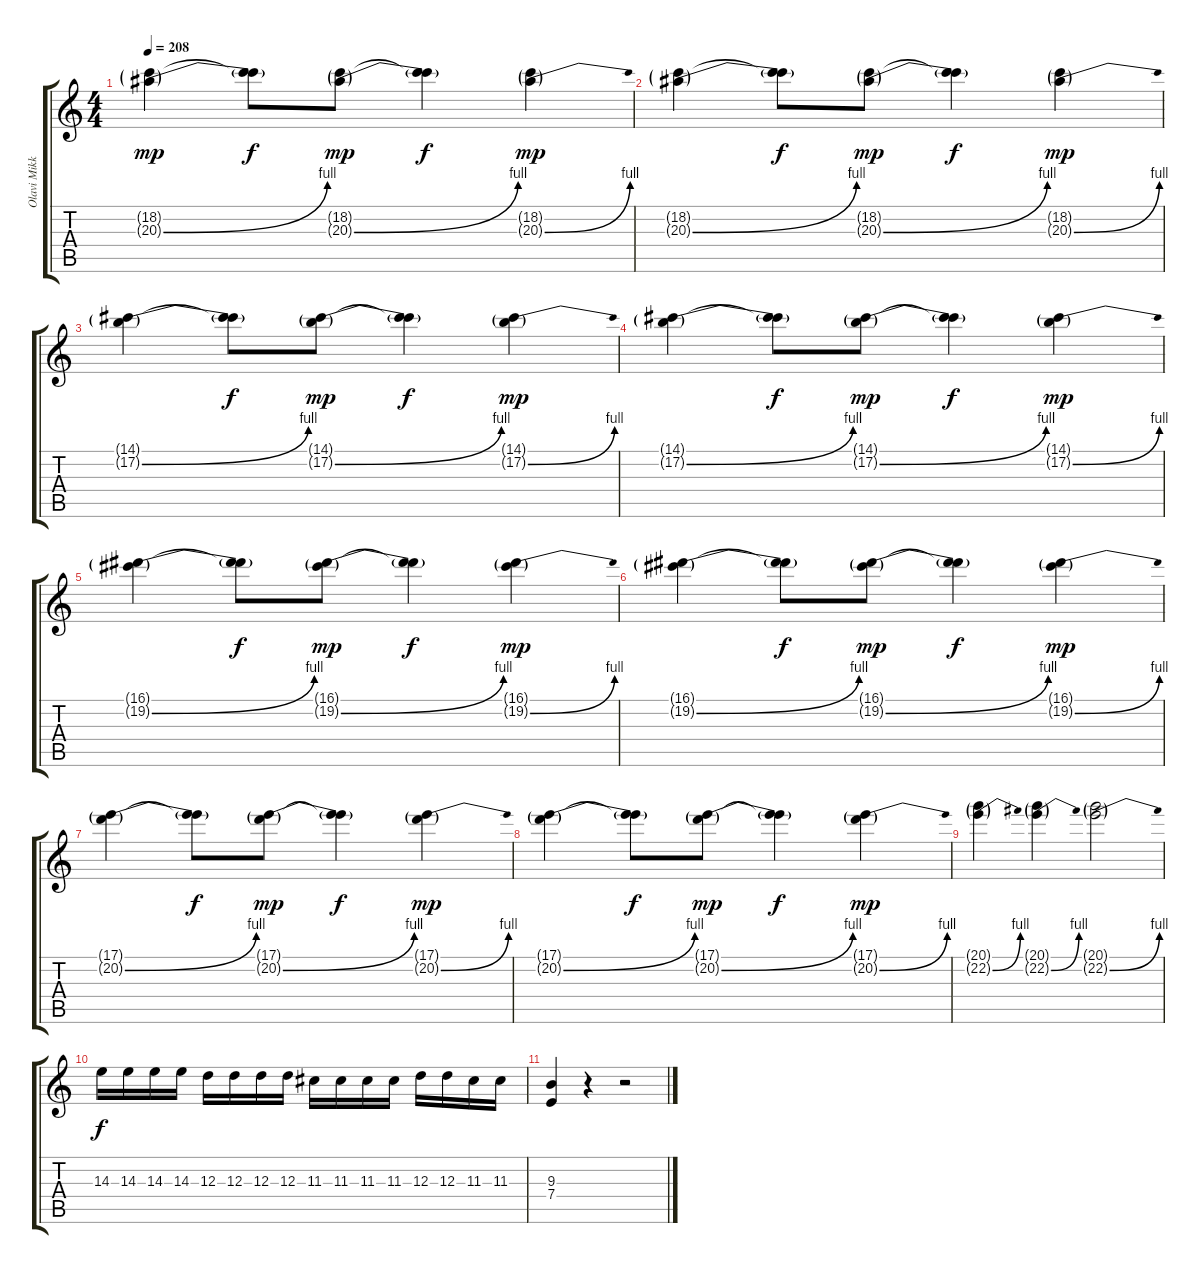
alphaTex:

\track ("Olavi Mikkonen" "Olavi Mikk") {instrument distortionguitar}
\staff {score tabs}
\tuning (B3 Gb3 D3 A2 E2 B1) {hide}
\ts (4 4)
\tempo 208
\clef g2
\ks c
(18.2{g} 20.3{be (bend 0 0 60 4) g}).4{dy mp} (18.2{t} 20.3{t}).8{dy f} (18.2{g} 20.3{be (bend 0 0 60 4) g}).8{dy mp} (18.2{t} 20.3{t}).4{dy f} (18.2{g} 20.3{be (bend 0 0 60 4) g}).4{dy mp} |
(18.2{g} 20.3{be (bend 0 0 60 4) g}).4 (18.2{t} 20.3{t}).8{dy f} (18.2{g} 20.3{be (bend 0 0 60 4) g}).8{dy mp} (18.2{t} 20.3{t}).4{dy f} (18.2{g} 20.3{be (bend 0 0 60 4) g}).4{dy mp} |
(14.1{g} 17.2{be (bend 0 0 60 4) g}).4 (14.1{t} 17.2{t}).8{dy f} (14.1{g} 17.2{be (bend 0 0 60 4) g}).8{dy mp} (14.1{t} 17.2{t}).4{dy f} (14.1{g} 17.2{be (bend 0 0 60 4) g}).4{dy mp} |
(14.1{g} 17.2{be (bend 0 0 60 4) g}).4 (14.1{t} 17.2{t}).8{dy f} (14.1{g} 17.2{be (bend 0 0 60 4) g}).8{dy mp} (14.1{t} 17.2{t}).4{dy f} (14.1{g} 17.2{be (bend 0 0 60 4) g}).4{dy mp} |
(16.1{g} 19.2{be (bend 0 0 60 4) g}).4 (16.1{t} 19.2{t}).8{dy f} (16.1{g} 19.2{be (bend 0 0 60 4) g}).8{dy mp} (16.1{t} 19.2{t}).4{dy f} (16.1{g} 19.2{be (bend 0 0 60 4) g}).4{dy mp} |
(16.1{g} 19.2{be (bend 0 0 60 4) g}).4 (16.1{t} 19.2{t}).8{dy f} (16.1{g} 19.2{be (bend 0 0 60 4) g}).8{dy mp} (16.1{t} 19.2{t}).4{dy f} (16.1{g} 19.2{be (bend 0 0 60 4) g}).4{dy mp} |
(17.1{g} 20.2{be (bend 0 0 60 4) g}).4 (17.1{t} 20.2{t}).8{dy f} (17.1{g} 20.2{be (bend 0 0 60 4) g}).8{dy mp} (17.1{t} 20.2{t}).4{dy f} (17.1{g} 20.2{be (bend 0 0 60 4) g}).4{dy mp} |
(17.1{g} 20.2{be (bend 0 0 60 4) g}).4 (17.1{t} 20.2{t}).8{dy f} (17.1{g} 20.2{be (bend 0 0 60 4) g}).8{dy mp} (17.1{t} 20.2{t}).4{dy f} (17.1{g} 20.2{be (bend 0 0 60 4) g}).4{dy mp} |
(20.1{g} 22.2{be (bend 0 0 60 4) g}).4 (20.1{g} 22.2{be (bend 0 0 60 4) g}).4 (20.1{g} 22.2{be (bend 0 0 60 4) g}).2 |
14.3.16{dy f} 14.3.16 14.3.16 14.3.16 12.3.16 12.3.16 12.3.16 12.3.16 11.3.16 11.3.16 11.3.16 11.3.16 12.3.16 12.3.16 11.3.16 11.3.16 |
(9.3 7.4).4 r.4 r.2
